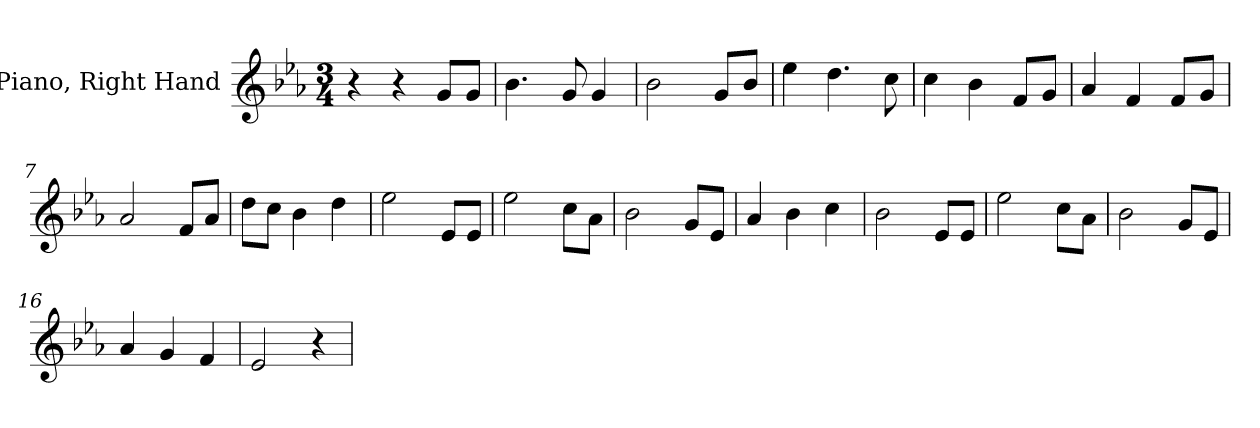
**kern
*part1
*staff1
*I"Piano, Right Hand
*I'Pno.
*clefG2
*k[b-e-a-]
*M3/4
*MM80
=1
4r
4r
8g/L
8g/J
=2
4.b-\
8g/
4g/
=3
2b-\
8g/L
8b-/J
=4
4ee-\
4.dd\
8cc\
=5
4cc\
4b-\
8f/L
8g/J
=6
4a-/
4f/
8f/L
8g/J
=7
2a-/
8f/L
8a-/J
=8
8dd\L
8cc\J
4b-\
4dd\
=9
2ee-\
8e-/L
8e-/J
!!LO:LB:g=z
=10
2ee-\
8cc\L
8a-\J
=11
2b-\
8g/L
8e-/J
=12
4a-/
4b-\
4cc\
=13
2b-\
8e-/L
8e-/J
=14
2ee-\
8cc\L
8a-\J
=15
2b-\
8g/L
8e-/J
=16
4a-/
4g/
4f/
=17
2e-/
4r
=
*-
